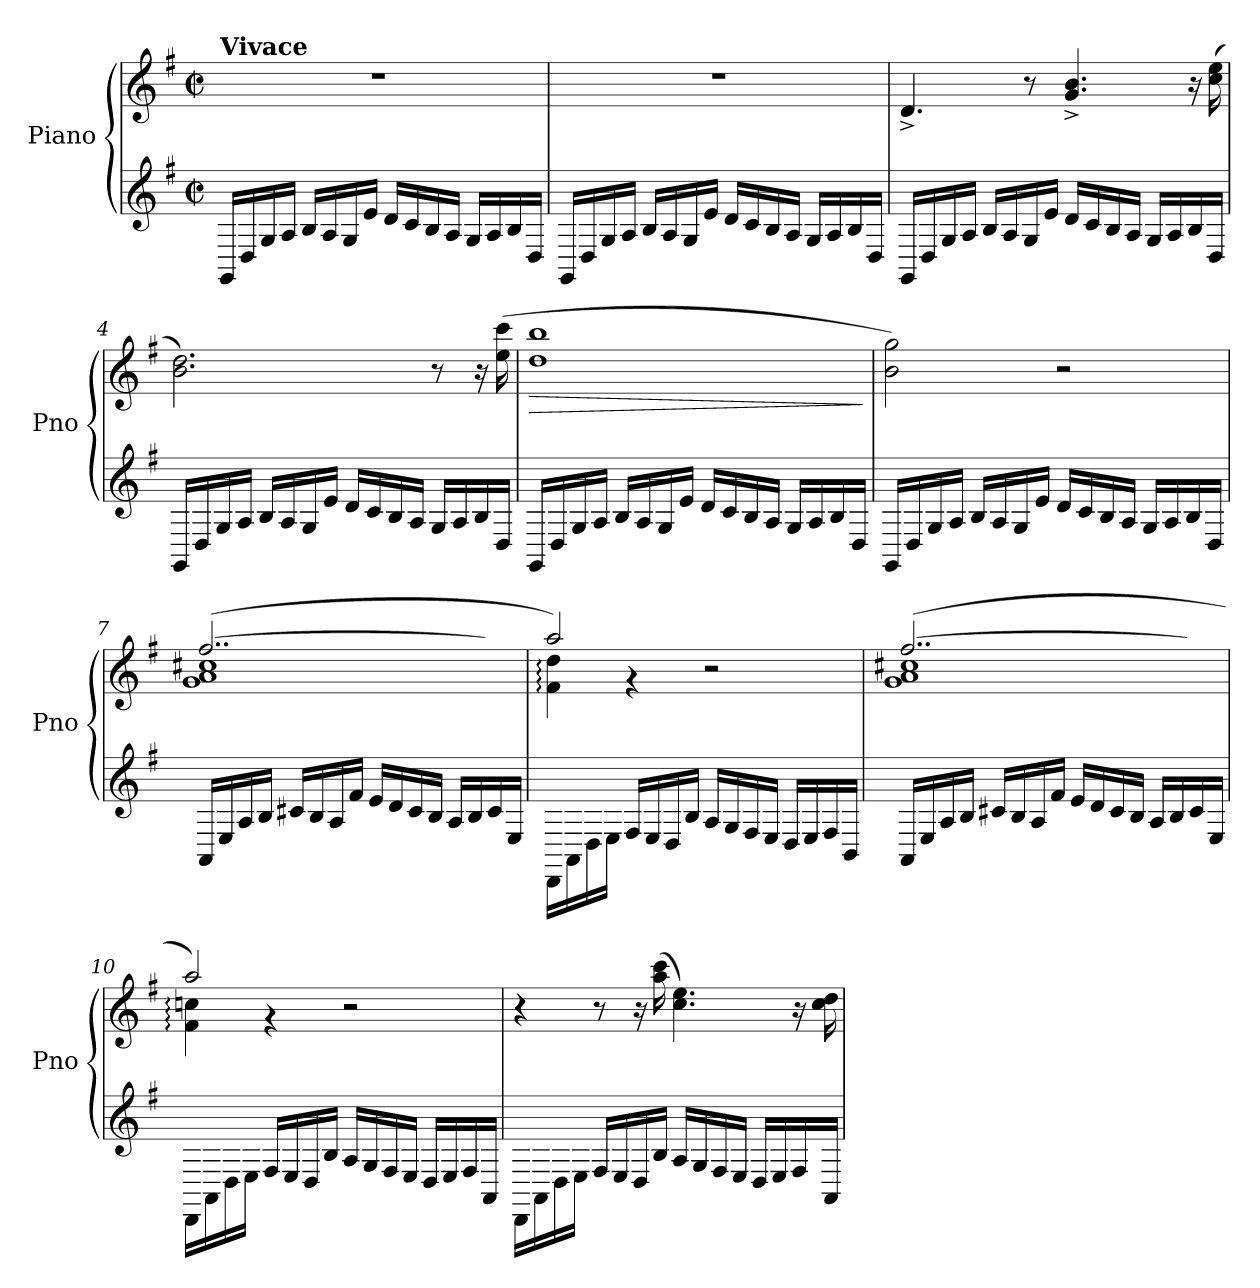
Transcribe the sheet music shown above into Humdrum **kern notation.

**kern	**kern	**dynam
*part1	*part1	*part1
*staff2	*staff1	*staff1/2
*I"Piano	*	*
*I'Pno	*	*
*clefG2	*clefG2	*
*k[f#]	*k[f#]	*
*M4/4	*M4/4	*
*met(c|)	*met(c|)	*
=1	=1	=1
!	!LO:TX:a:B:t=Vivace	!
!	!	!LO:DY:b=2
!	!	!LO:DY:n=1:a=2
16GG/LL	1r	p other-dynamics
16D/	.	.
16G/	.	.
16A/JJ	.	.
16B/LL	.	.
16A/	.	.
16G/	.	.
16e/JJ	.	.
16d/LL	.	.
16c/	.	.
16B/	.	.
16A/JJ	.	.
16G/LL	.	.
16A/	.	.
16B/	.	.
16D/JJ	.	.
=2	=2	=2
16GG/LL	1r	.
16D/	.	.
16G/	.	.
16A/JJ	.	.
16B/LL	.	.
16A/	.	.
16G/	.	.
16e/JJ	.	.
16d/LL	.	.
16c/	.	.
16B/	.	.
16A/JJ	.	.
16G/LL	.	.
16A/	.	.
16B/	.	.
16D/JJ	.	.
!!LO:LB:g=z
=3	=3	=3
16GG/LL	4.d^/	.
16D/	.	.
16G/	.	.
16A/JJ	.	.
16B/LL	.	.
16A/	.	.
16G/	8r	.
16e/JJ	.	.
16d/LL	4.g/^ 4.b/^	.
16c/	.	.
16B/	.	.
16A/JJ	.	.
16G/LL	.	.
16A/	.	.
16B/	16r	.
16D/JJ	(16cc\ 16ee\	.
=4	=4	=4
16GG/LL	2.b\ 2.dd\)	.
16D/	.	.
16G/	.	.
16A/JJ	.	.
16B/LL	.	.
16A/	.	.
16G/	.	.
16e/JJ	.	.
16d/LL	.	.
16c/	.	.
16B/	.	.
16A/JJ	.	.
16G/LL	8r	.
16A/	.	.
16B/	16r	.
16D/JJ	(16ee\ 16ccc\	.
!!LO:LB:g=z
=5	=5	=5
!	!	!LO:HP:b
16GG/LL	1dd 1bb	>
16D/	.	.
16G/	.	.
16A/JJ	.	.
16B/LL	.	.
16A/	.	.
16G/	.	.
16e/JJ	.	.
16d/LL	.	.
16c/	.	.
16B/	.	.
16A/JJ	.	.
16G/LL	.	.
16A/	.	.
16B/	.	.
16D/JJ	.	.
.	.	]
=6	=6	=6
16GG/LL	2b\ 2gg\)	.
16D/	.	.
16G/	.	.
16A/JJ	.	.
16B/LL	.	.
16A/	.	.
16G/	.	.
16e/JJ	.	.
16d/LL	2r	.
16c/	.	.
16B/	.	.
16A/JJ	.	.
16G/LL	.	.
16A/	.	.
16B/	.	.
16D/JJ	.	.
!!LO:LB:g=z
=7	=7	=7
*	*^	*
16AA/LL	([2..ff#/	1g 1a 1cc#X	.
16E/	.	.	.
16A/	.	.	.
16B/JJ	.	.	.
16c#X/LL	.	.	.
16B/	.	.	.
16A/	.	.	.
16f#/JJ	.	.	.
16e/LL	.	.	.
16d/	.	.	.
16c#/	.	.	.
16B/JJ	.	.	.
16A/LL	.	.	.
16B/	.	.	.
16c#/	16ff#LLyy]	.	.
16E/JJ	16ee/JJ	.	.
=8	=8	=8	=8
16DD\LL	2aa/)	4f#\: 4dd\:	.
16AA\	.	.	.
16D\	.	.	.
16E\JJ	.	.	.
16F#/LL	.	4r	.
16E/	.	.	.
16D/	.	.	.
16B/JJ	.	.	.
16A/LL	2r	2ryy	.
16G/	.	.	.
16F#/	.	.	.
16E/JJ	.	.	.
16D/LL	.	.	.
16E/	.	.	.
16F#/	.	.	.
16BB/JJ	.	.	.
!!LO:LB:g=z	!!
=9	=9	=9	=9
16AA/LL	([2..ff#/	1g 1a 1cc#X	.
16E/	.	.	.
16A/	.	.	.
16B/JJ	.	.	.
16c#X/LL	.	.	.
16B/	.	.	.
16A/	.	.	.
16f#/JJ	.	.	.
16e/LL	.	.	.
16d/	.	.	.
16c#/	.	.	.
16B/JJ	.	.	.
16A/LL	.	.	.
16B/	.	.	.
16c#/	16ff#LLyy]	.	.
16E/JJ	16ee/JJ	.	.
=10	=10	=10	=10
16DD\LL	2aa/)	4f#\: 4ccn\:	.
16AA\	.	.	.
16D\	.	.	.
16E\JJ	.	.	.
16F#/LL	.	4r	.
16E/	.	.	.
16D/	.	.	.
16B/JJ	.	.	.
16A/LL	2r	2ryy	.
16G/	.	.	.
16F#/	.	.	.
16E/JJ	.	.	.
16D/LL	.	.	.
16E/	.	.	.
16F#/	.	.	.
16AA/JJ	.	.	.
*	*v	*v	*
!!LO:PB:g=z
=11	=11	=11
16DD\LL	4r	.
16AA\	.	.
16D\	.	.
16E\JJ	.	.
16F#/LL	8r	.
16E/	.	.
16D/	16r	.
16B/JJ	(16aa\ 16ccc\	.
16A/LL	4.cc\ 4.ee\)	.
16G/	.	.
16F#/	.	.
16E/JJ	.	.
16D/LL	.	.
16E/	.	.
16F#/	16r	.
16AA/JJ	16cc\ 16dd\	.
=	=	=
*-	*-	*-
